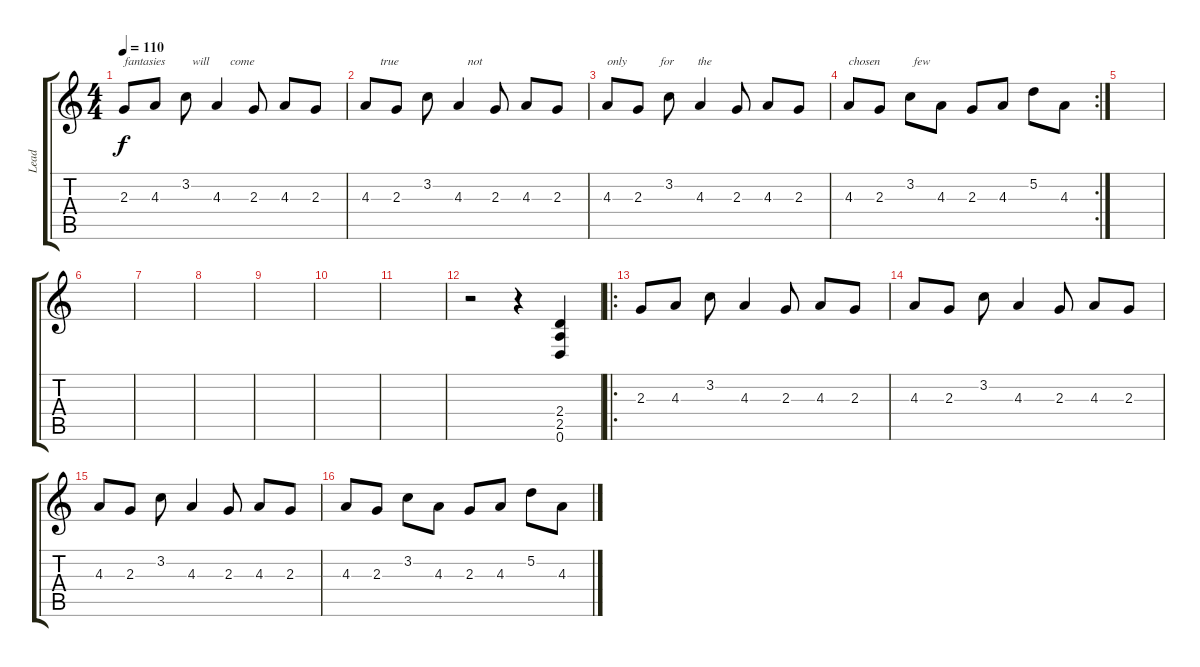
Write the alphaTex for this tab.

\track ("Lead" "Lead") {instrument overdrivenguitar}
\staff {score tabs}
\tuning (D4 A3 F3 C3 G2 D2) {hide}
\ts (4 4)
\tempo 110
\clef g2
\ks c
2.3.8{txt "fantasies         will       come" dy f} 4.3.8 3.2.8 4.3.4 2.3.8 4.3.8 2.3.8 |
4.3.8{txt "     true                       not"} 2.3.8 3.2.8 4.3.4 2.3.8 4.3.8 2.3.8 |
4.3.8{txt "only           for        the"} 2.3.8 3.2.8 4.3.4 2.3.8 4.3.8 2.3.8 |
\rc 2
4.3.8{txt "chosen           few"} 2.3.8 3.2.8 4.3.8 2.3.8 4.3.8 5.2.8 4.3.8 |
|
|
|
|
|
|
|
r.2 r.4 (2.4 2.5 0.6).4 |
\ro
2.3.8 4.3.8 3.2.8 4.3.4 2.3.8 4.3.8 2.3.8 |
4.3.8 2.3.8 3.2.8 4.3.4 2.3.8 4.3.8 2.3.8 |
4.3.8 2.3.8 3.2.8 4.3.4 2.3.8 4.3.8 2.3.8 |
4.3.8 2.3.8 3.2.8 4.3.8 2.3.8 4.3.8 5.2.8 4.3.8
